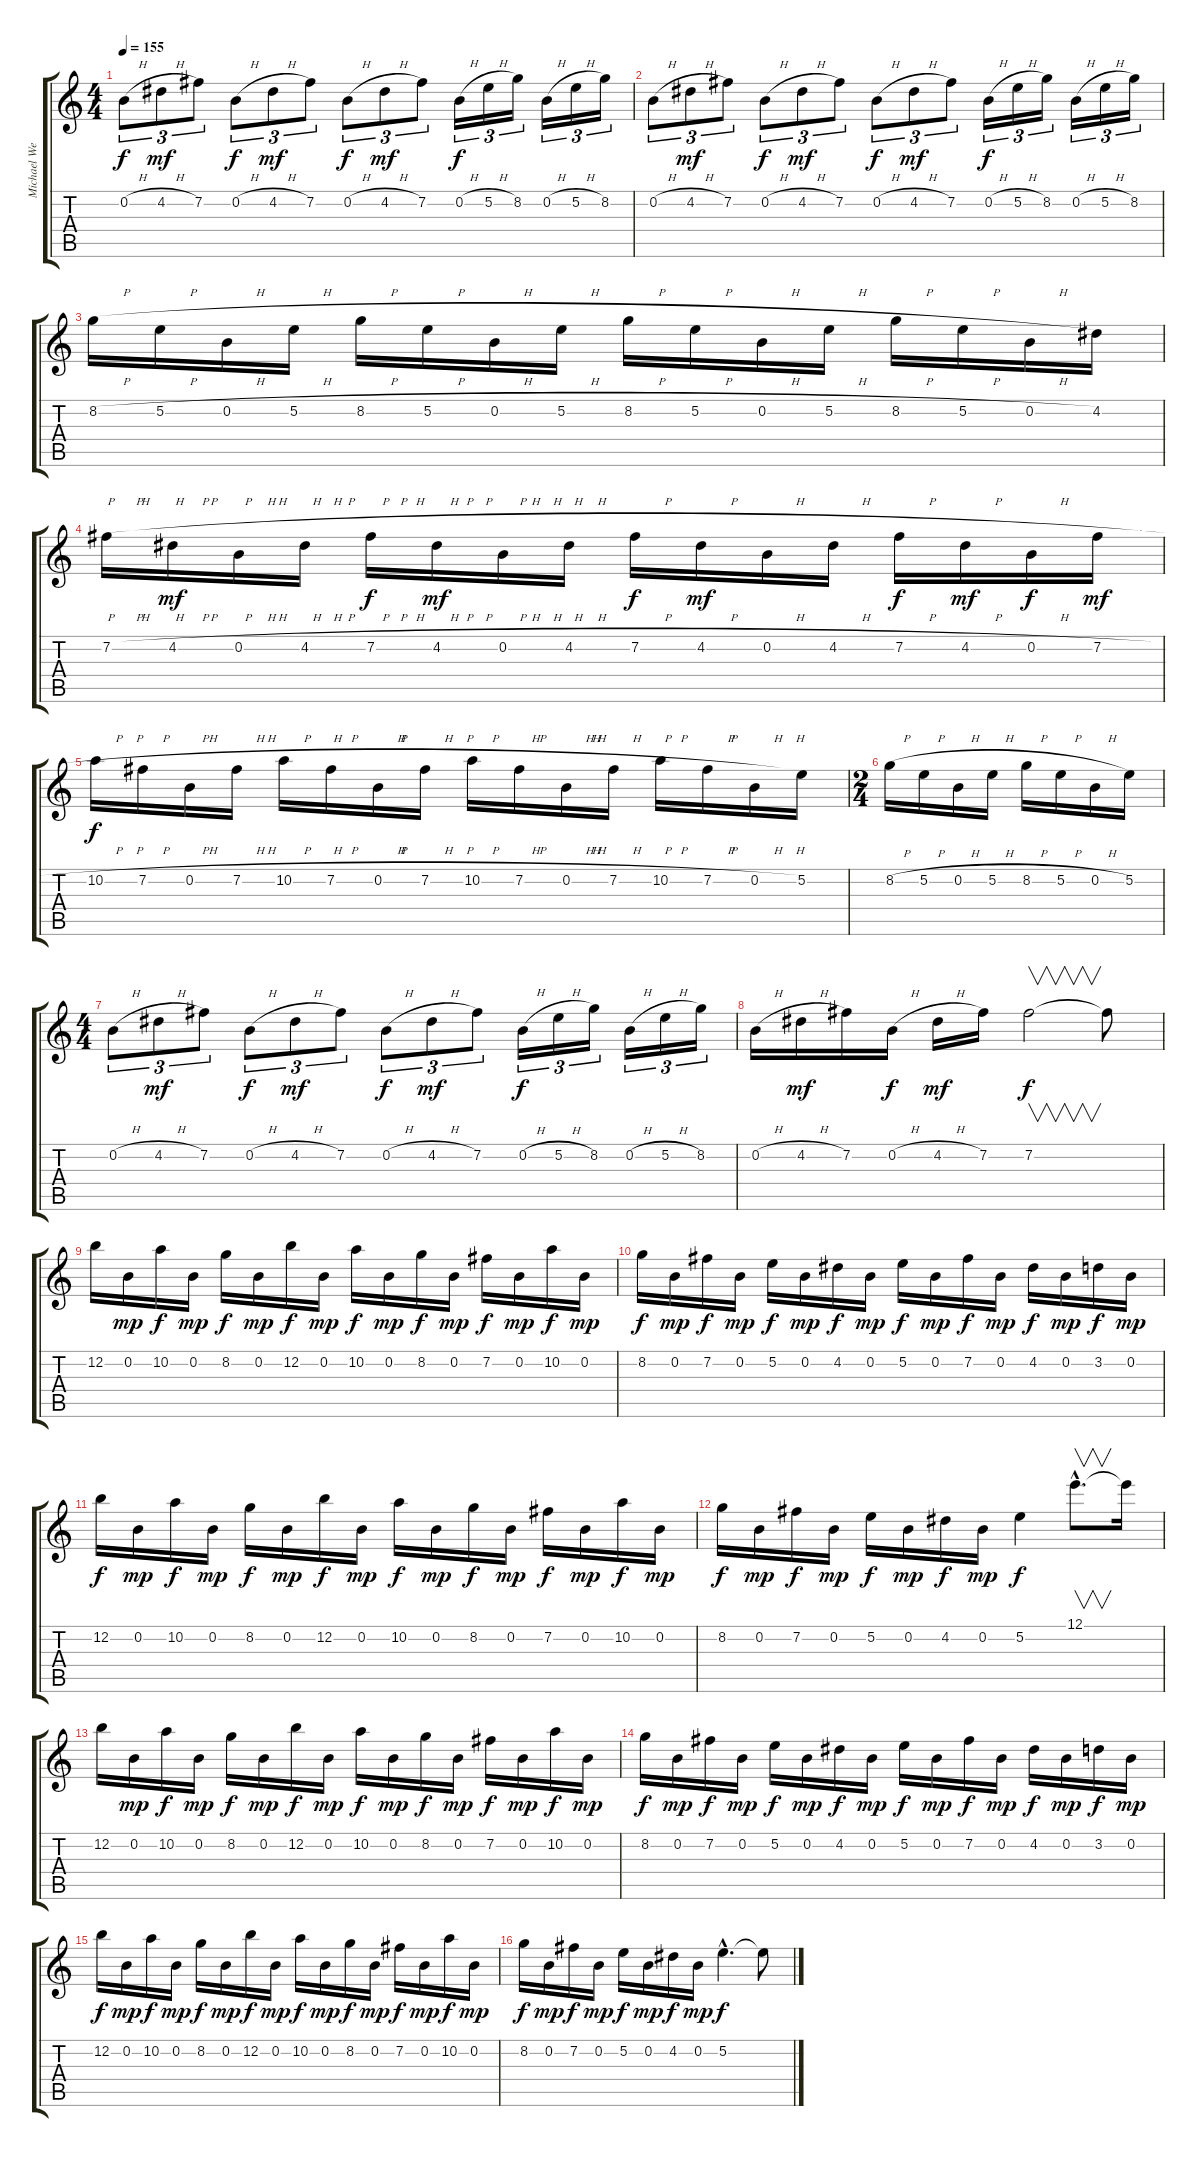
\track ("Michael Weikath" "Michael We") {instrument distortionguitar}
\staff {score tabs}
\tuning (E4 B3 G3 D3 A2 E2) {hide}
\ts (4 4)
\tempo 155
\clef g2
\ks c
0.2{h}.8{tu (3 2) dy f} 4.2{h}.8{tu (3 2) dy mf} 7.2.8{tu (3 2)} 0.2{h}.8{tu (3 2) dy f} 4.2{h}.8{tu (3 2) dy mf} 7.2.8{tu (3 2)} 0.2{h}.8{tu (3 2) dy f} 4.2{h}.8{tu (3 2) dy mf} 7.2.8{tu (3 2)} 0.2{h}.16{tu (3 2) dy f} 5.2{h}.16{tu (3 2)} 8.2.16{tu (3 2)} 0.2{h}.16{tu (3 2)} 5.2{h}.16{tu (3 2)} 8.2.16{tu (3 2)} |
0.2{h}.8{tu (3 2)} 4.2{h}.8{tu (3 2) dy mf} 7.2.8{tu (3 2)} 0.2{h}.8{tu (3 2) dy f} 4.2{h}.8{tu (3 2) dy mf} 7.2.8{tu (3 2)} 0.2{h}.8{tu (3 2) dy f} 4.2{h}.8{tu (3 2) dy mf} 7.2.8{tu (3 2)} 0.2{h}.16{tu (3 2) dy f} 5.2{h}.16{tu (3 2)} 8.2.16{tu (3 2)} 0.2{h}.16{tu (3 2)} 5.2{h}.16{tu (3 2)} 8.2.16{tu (3 2)} |
8.2{h}.16 5.2{h}.16 0.2{h}.16 5.2{h}.16 8.2{h}.16 5.2{h}.16 0.2{h}.16 5.2{h}.16 8.2{h}.16 5.2{h}.16 0.2{h}.16 5.2{h}.16 8.2{h}.16 5.2{h}.16 0.2{h}.16 4.2.16 |
7.2{h}.16 4.2{h}.16{dy mf} 0.2{h}.16 4.2{h}.16 7.2{h}.16{dy f} 4.2{h}.16{dy mf} 0.2{h}.16 4.2{h}.16 7.2{h}.16{dy f} 4.2{h}.16{dy mf} 0.2{h}.16 4.2{h}.16 7.2{h}.16{dy f} 4.2{h}.16{dy mf} 0.2{h}.16{dy f} 7.2{h}.16{dy mf} |
10.2{h}.16{dy f} 7.2{h}.16 0.2{h}.16 7.2{h}.16 10.2{h}.16 7.2{h}.16 0.2{h}.16 7.2{h}.16 10.2{h}.16 7.2{h}.16 0.2{h}.16 7.2{h}.16 10.2{h}.16 7.2{h}.16 0.2{h}.16 5.2.16 |
\ts (2 4)
8.2{h}.16 5.2{h}.16 0.2{h}.16 5.2{h}.16 8.2{h}.16 5.2{h}.16 0.2{h}.16 5.2.16 |
\ts (4 4)
0.2{h}.8{tu (3 2)} 4.2{h}.8{tu (3 2) dy mf} 7.2.8{tu (3 2)} 0.2{h}.8{tu (3 2) dy f} 4.2{h}.8{tu (3 2) dy mf} 7.2.8{tu (3 2)} 0.2{h}.8{tu (3 2) dy f} 4.2{h}.8{tu (3 2) dy mf} 7.2.8{tu (3 2)} 0.2{h}.16{tu (3 2) dy f} 5.2{h}.16{tu (3 2)} 8.2.16{tu (3 2)} 0.2{h}.16{tu (3 2)} 5.2{h}.16{tu (3 2)} 8.2.16{tu (3 2)} |
0.2{h}.16 4.2{h}.16{dy mf} 7.2.16 0.2{h}.16{dy f} 4.2{h}.16{dy mf} 7.2.16 7.2.2{v dy f} 7.2{t}.8 |
12.2.16 0.2.16{dy mp} 10.2.16{dy f} 0.2.16{dy mp} 8.2.16{dy f} 0.2.16{dy mp} 12.2.16{dy f} 0.2.16{dy mp} 10.2.16{dy f} 0.2.16{dy mp} 8.2.16{dy f} 0.2.16{dy mp} 7.2.16{dy f} 0.2.16{dy mp} 10.2.16{dy f} 0.2.16{dy mp} |
8.2.16{dy f} 0.2.16{dy mp} 7.2.16{dy f} 0.2.16{dy mp} 5.2.16{dy f} 0.2.16{dy mp} 4.2.16{dy f} 0.2.16{dy mp} 5.2.16{dy f} 0.2.16{dy mp} 7.2.16{dy f} 0.2.16{dy mp} 4.2.16{dy f} 0.2.16{dy mp} 3.2.16{dy f} 0.2.16{dy mp} |
12.2.16{dy f} 0.2.16{dy mp} 10.2.16{dy f} 0.2.16{dy mp} 8.2.16{dy f} 0.2.16{dy mp} 12.2.16{dy f} 0.2.16{dy mp} 10.2.16{dy f} 0.2.16{dy mp} 8.2.16{dy f} 0.2.16{dy mp} 7.2.16{dy f} 0.2.16{dy mp} 10.2.16{dy f} 0.2.16{dy mp} |
8.2.16{dy f} 0.2.16{dy mp} 7.2.16{dy f} 0.2.16{dy mp} 5.2.16{dy f} 0.2.16{dy mp} 4.2.16{dy f} 0.2.16{dy mp} 5.2.4{dy f} 12.1{hac}.8{v d} 12.1{t}.16 |
12.2.16 0.2.16{dy mp} 10.2.16{dy f} 0.2.16{dy mp} 8.2.16{dy f} 0.2.16{dy mp} 12.2.16{dy f} 0.2.16{dy mp} 10.2.16{dy f} 0.2.16{dy mp} 8.2.16{dy f} 0.2.16{dy mp} 7.2.16{dy f} 0.2.16{dy mp} 10.2.16{dy f} 0.2.16{dy mp} |
8.2.16{dy f} 0.2.16{dy mp} 7.2.16{dy f} 0.2.16{dy mp} 5.2.16{dy f} 0.2.16{dy mp} 4.2.16{dy f} 0.2.16{dy mp} 5.2.16{dy f} 0.2.16{dy mp} 7.2.16{dy f} 0.2.16{dy mp} 4.2.16{dy f} 0.2.16{dy mp} 3.2.16{dy f} 0.2.16{dy mp} |
12.2.16{dy f} 0.2.16{dy mp} 10.2.16{dy f} 0.2.16{dy mp} 8.2.16{dy f} 0.2.16{dy mp} 12.2.16{dy f} 0.2.16{dy mp} 10.2.16{dy f} 0.2.16{dy mp} 8.2.16{dy f} 0.2.16{dy mp} 7.2.16{dy f} 0.2.16{dy mp} 10.2.16{dy f} 0.2.16{dy mp} |
8.2.16{dy f} 0.2.16{dy mp} 7.2.16{dy f} 0.2.16{dy mp} 5.2.16{dy f} 0.2.16{dy mp} 4.2.16{dy f} 0.2.16{dy mp} 5.2{hac}.4{d dy f} 5.2{t}.8
